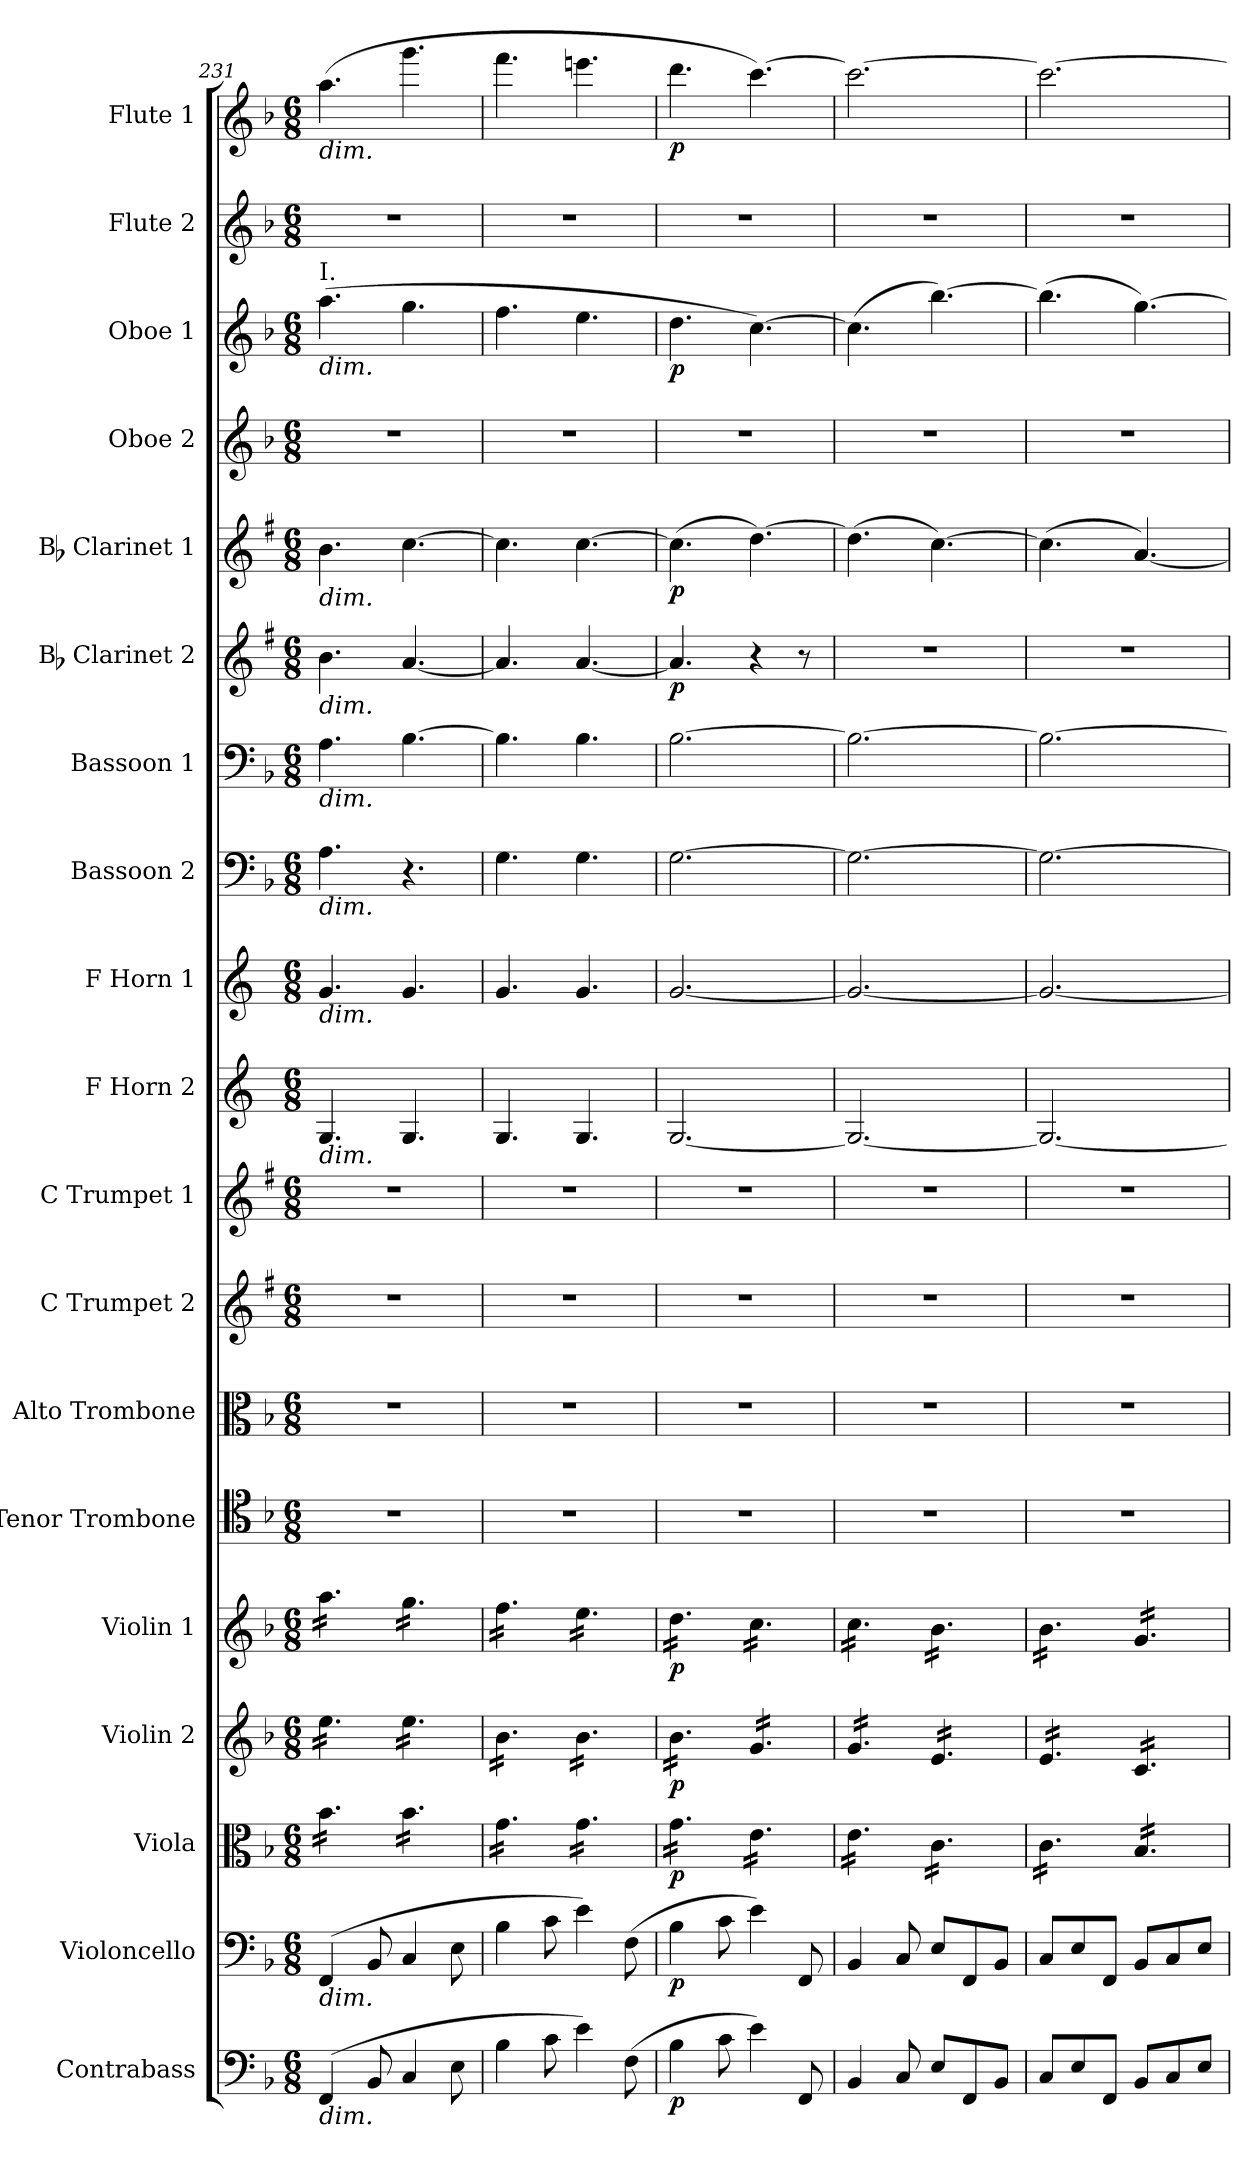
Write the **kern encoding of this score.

**kern	**dynam	**kern	**dynam	**kern	**dynam	**kern	**dynam	**kern	**dynam	**kern	**kern	**kern	**kern	**kern	**dynam	**kern	**dynam	**kern	**dynam	**kern	**dynam	**kern	**dynam	**kern	**dynam	**kern	**kern	**dynam	**kern	**kern	**dynam
*part19	*part19	*part18	*part18	*part17	*part17	*part16	*part16	*part15	*part15	*part14	*part13	*part12	*part11	*part10	*part10	*part9	*part9	*part8	*part8	*part7	*part7	*part6	*part6	*part5	*part5	*part4	*part3	*part3	*part2	*part1	*part1
*staff19	*staff19	*staff18	*staff18	*staff17	*staff17	*staff16	*staff16	*staff15	*staff15	*staff14	*staff13	*staff12	*staff11	*staff10	*staff10	*staff9	*staff9	*staff8	*staff8	*staff7	*staff7	*staff6	*staff6	*staff5	*staff5	*staff4	*staff3	*staff3	*staff2	*staff1	*staff1
*I"Contrabass	*	*I"Violoncello	*	*I"Viola	*	*I"Violin 2	*	*I"Violin 1	*	*I"Tenor Trombone	*I"Alto Trombone	*I"C Trumpet 2	*I"C Trumpet 1	*I"F Horn 2	*	*I"F Horn 1	*	*I"Bassoon 2	*	*I"Bassoon 1	*	*I"Bb Clarinet 2	*	*I"Bb Clarinet 1	*	*I"Oboe 2	*I"Oboe 1	*	*I"Flute 2	*I"Flute 1	*
*I'Cb	*	*I'Vc	*	*I'Vla	*	*I'Vln 2	*	*I'Vln 1	*	*I'T Trb	*I'A Trb	*I'Tpt 2	*I'Tpt 1	*I'Hn 2	*	*I'Hn 1	*	*I'Bsn 2	*	*I'Bsn 1	*	*I'Cl 2	*	*I'Cl 1	*	*I'Ob 2	*I'Ob 1	*	*I'Fl 2	*I'Fl 1	*
!!LO:PB:g=z
*clefF4	*	*clefF4	*	*clefC3	*	*clefG2	*	*clefG2	*	*clefC4	*clefC3	*clefG2	*clefG2	*clefG2	*	*clefG2	*	*clefF4	*	*clefF4	*	*clefG2	*	*clefG2	*	*clefG2	*clefG2	*	*clefG2	*clefG2	*
*ITrd7c12	*	*	*	*	*	*	*	*	*	*	*	*ITrd1c2	*ITrd1c2	*ITrd4c7	*	*ITrd4c7	*	*	*	*	*	*ITrd1c2	*	*ITrd1c2	*	*	*	*	*	*	*
*k[b-]	*	*k[b-]	*	*k[b-]	*	*k[b-]	*	*k[b-]	*	*k[b-]	*k[b-]	*k[b-]	*k[b-]	*k[b-]	*	*k[b-]	*	*k[b-]	*	*k[b-]	*	*k[b-]	*	*k[b-]	*	*k[b-]	*k[b-]	*	*k[b-]	*k[b-]	*
*M6/8	*	*M6/8	*	*M6/8	*	*M6/8	*	*M6/8	*	*M6/8	*M6/8	*M6/8	*M6/8	*M6/8	*	*M6/8	*	*M6/8	*	*M6/8	*	*M6/8	*	*M6/8	*	*M6/8	*M6/8	*	*M6/8	*M6/8	*
=231	=231	=231	=231	=231	=231	=231	=231	=231	=231	=231	=231	=231	=231	=231	=231	=231	=231	=231	=231	=231	=231	=231	=231	=231	=231	=231	=231	=231	=231	=231	=231
!	!	!	!	!	!	!	!	!	!	!	!	!	!	!	!	!	!	!	!	!	!	!	!	!	!	!	!	!	!	!LO:TX:b:i:t=dim.	!
!	!	!	!	!	!	!	!	!	!	!	!	!	!	!	!	!	!	!	!	!	!	!	!	!	!	!	!LO:TX:a:t=I.	!	!	!	!
!	!	!	!	!	!	!	!	!	!	!	!	!	!	!	!	!	!	!	!	!	!	!	!	!	!	!	!LO:TX:b:i:t=dim.	!	!	!	!
!	!	!	!	!	!	!	!	!	!	!	!	!	!	!	!	!	!	!	!	!	!	!	!	!LO:TX:b:i:t=dim.	!	!	!	!	!	!	!
!	!	!	!	!	!	!	!	!	!	!	!	!	!	!	!	!	!	!	!	!	!	!LO:TX:b:i:t=dim.	!	!	!	!	!	!	!	!	!
!	!	!	!	!	!	!	!	!	!	!	!	!	!	!	!	!	!	!	!	!LO:TX:b:i:t=dim.	!	!	!	!	!	!	!	!	!	!	!
!	!	!	!	!	!	!	!	!	!	!	!	!	!	!	!	!	!	!LO:TX:b:i:t=dim.	!	!	!	!	!	!	!	!	!	!	!	!	!
!	!	!	!	!	!	!	!	!	!	!	!	!	!	!	!	!LO:TX:b:i:t=dim.	!	!	!	!	!	!	!	!	!	!	!	!	!	!	!
!	!	!	!	!	!	!	!	!	!	!	!	!	!	!LO:TX:b:i:t=dim.	!	!	!	!	!	!	!	!	!	!	!	!	!	!	!	!	!
!	!	!	!	!	!	!	!	!LO:TX:b:i:t=dim.	!	!	!	!	!	!	!	!	!	!	!	!	!	!	!	!	!	!	!	!	!	!	!
!	!	!	!	!	!	!LO:TX:b:i:t=dim.	!	!	!	!	!	!	!	!	!	!	!	!	!	!	!	!	!	!	!	!	!	!	!	!	!
!	!	!	!	!LO:TX:b:i:t=dim.	!	!	!	!	!	!	!	!	!	!	!	!	!	!	!	!	!	!	!	!	!	!	!	!	!	!	!
!	!	!LO:TX:b:i:t=dim.	!	!	!	!	!	!	!	!	!	!	!	!	!	!	!	!	!	!	!	!	!	!	!	!	!	!	!	!	!
!LO:TX:b:i:t=dim.	!	!	!	!	!	!	!	!	!	!	!	!	!	!	!	!	!	!	!	!	!	!	!	!	!	!	!	!	!	!	!
*	*	*	*	*tremolo	*	*	*	*	*	*	*	*	*	*	*	*	*	*	*	*	*	*	*	*	*	*	*	*	*	*	*
*	*	*	*	*	*	*tremolo	*	*	*	*	*	*	*	*	*	*	*	*	*	*	*	*	*	*	*	*	*	*	*	*	*
*	*	*	*	*	*	*	*	*tremolo	*	*	*	*	*	*	*	*	*	*	*	*	*	*	*	*	*	*	*	*	*	*	*
(4FFF/	.	(4FF/	.	24b-\LL	.	24ee\LL	.	24aa\LL	.	2.r	2.r	2.r	2.r	4.C/	.	4.c/	.	4.A\	.	4.A\	.	4.a\	.	4.a\	.	2.r	(4.aa\	.	2.r	(4.aa\	.
.	.	.	.	24b-\	.	24ee\	.	24aa\	.	.	.	.	.	.	.	.	.	.	.	.	.	.	.	.	.	.	.	.	.	.	.
.	.	.	.	24b-\	.	24ee\	.	24aa\	.	.	.	.	.	.	.	.	.	.	.	.	.	.	.	.	.	.	.	.	.	.	.
.	.	.	.	24b-\	.	24ee\	.	24aa\	.	.	.	.	.	.	.	.	.	.	.	.	.	.	.	.	.	.	.	.	.	.	.
.	.	.	.	24b-\	.	24ee\	.	24aa\	.	.	.	.	.	.	.	.	.	.	.	.	.	.	.	.	.	.	.	.	.	.	.
.	.	.	.	24b-\	.	24ee\	.	24aa\	.	.	.	.	.	.	.	.	.	.	.	.	.	.	.	.	.	.	.	.	.	.	.
8BBB-/	.	8BB-/	.	24b-\	.	24ee\	.	24aa\	.	.	.	.	.	.	.	.	.	.	.	.	.	.	.	.	.	.	.	.	.	.	.
.	.	.	.	24b-\	.	24ee\	.	24aa\	.	.	.	.	.	.	.	.	.	.	.	.	.	.	.	.	.	.	.	.	.	.	.
.	.	.	.	24b-\JJ	.	24ee\JJ	.	24aa\JJ	.	.	.	.	.	.	.	.	.	.	.	.	.	.	.	.	.	.	.	.	.	.	.
4CC/	.	4C/	.	24b-\LL	.	24ee\LL	.	24gg\LL	.	.	.	.	.	4.C/	.	4.c/	.	4.r	.	[4.B-\	.	[4.g/	.	[4.b-\	.	.	4.gg\	.	.	4.ggg\	.
.	.	.	.	24b-\	.	24ee\	.	24gg\	.	.	.	.	.	.	.	.	.	.	.	.	.	.	.	.	.	.	.	.	.	.	.
.	.	.	.	24b-\	.	24ee\	.	24gg\	.	.	.	.	.	.	.	.	.	.	.	.	.	.	.	.	.	.	.	.	.	.	.
.	.	.	.	24b-\	.	24ee\	.	24gg\	.	.	.	.	.	.	.	.	.	.	.	.	.	.	.	.	.	.	.	.	.	.	.
.	.	.	.	24b-\	.	24ee\	.	24gg\	.	.	.	.	.	.	.	.	.	.	.	.	.	.	.	.	.	.	.	.	.	.	.
.	.	.	.	24b-\	.	24ee\	.	24gg\	.	.	.	.	.	.	.	.	.	.	.	.	.	.	.	.	.	.	.	.	.	.	.
8EE\	.	8E\	.	24b-\	.	24ee\	.	24gg\	.	.	.	.	.	.	.	.	.	.	.	.	.	.	.	.	.	.	.	.	.	.	.
.	.	.	.	24b-\	.	24ee\	.	24gg\	.	.	.	.	.	.	.	.	.	.	.	.	.	.	.	.	.	.	.	.	.	.	.
.	.	.	.	24b-\JJ	.	24ee\JJ	.	24gg\JJ	.	.	.	.	.	.	.	.	.	.	.	.	.	.	.	.	.	.	.	.	.	.	.
=232	=232	=232	=232	=232	=232	=232	=232	=232	=232	=232	=232	=232	=232	=232	=232	=232	=232	=232	=232	=232	=232	=232	=232	=232	=232	=232	=232	=232	=232	=232	=232
4BB-\	.	4B-\	.	24g\LL	.	24b-\LL	.	24ff\LL	.	2.r	2.r	2.r	2.r	4.C/	.	4.c/	.	4.G\	.	4.B-\]	.	4.g/]	.	4.b-\]	.	2.r	4.ff\	.	2.r	4.fff\	.
.	.	.	.	24g\	.	24b-\	.	24ff\	.	.	.	.	.	.	.	.	.	.	.	.	.	.	.	.	.	.	.	.	.	.	.
.	.	.	.	24g\	.	24b-\	.	24ff\	.	.	.	.	.	.	.	.	.	.	.	.	.	.	.	.	.	.	.	.	.	.	.
.	.	.	.	24g\	.	24b-\	.	24ff\	.	.	.	.	.	.	.	.	.	.	.	.	.	.	.	.	.	.	.	.	.	.	.
.	.	.	.	24g\	.	24b-\	.	24ff\	.	.	.	.	.	.	.	.	.	.	.	.	.	.	.	.	.	.	.	.	.	.	.
.	.	.	.	24g\	.	24b-\	.	24ff\	.	.	.	.	.	.	.	.	.	.	.	.	.	.	.	.	.	.	.	.	.	.	.
8C\	.	8c\	.	24g\	.	24b-\	.	24ff\	.	.	.	.	.	.	.	.	.	.	.	.	.	.	.	.	.	.	.	.	.	.	.
.	.	.	.	24g\	.	24b-\	.	24ff\	.	.	.	.	.	.	.	.	.	.	.	.	.	.	.	.	.	.	.	.	.	.	.
.	.	.	.	24g\JJ	.	24b-\JJ	.	24ff\JJ	.	.	.	.	.	.	.	.	.	.	.	.	.	.	.	.	.	.	.	.	.	.	.
4E\)	.	4e\)	.	24g\LL	.	24b-\LL	.	24ee\LL	.	.	.	.	.	4.C/	.	4.c/	.	4.G\	.	4.B-\	.	[4.g/	.	[4.b-\	.	.	4.ee\	.	.	4.eeen\	.
.	.	.	.	24g\	.	24b-\	.	24ee\	.	.	.	.	.	.	.	.	.	.	.	.	.	.	.	.	.	.	.	.	.	.	.
.	.	.	.	24g\	.	24b-\	.	24ee\	.	.	.	.	.	.	.	.	.	.	.	.	.	.	.	.	.	.	.	.	.	.	.
.	.	.	.	24g\	.	24b-\	.	24ee\	.	.	.	.	.	.	.	.	.	.	.	.	.	.	.	.	.	.	.	.	.	.	.
.	.	.	.	24g\	.	24b-\	.	24ee\	.	.	.	.	.	.	.	.	.	.	.	.	.	.	.	.	.	.	.	.	.	.	.
.	.	.	.	24g\	.	24b-\	.	24ee\	.	.	.	.	.	.	.	.	.	.	.	.	.	.	.	.	.	.	.	.	.	.	.
(8FF\	.	(8F\	.	24g\	.	24b-\	.	24ee\	.	.	.	.	.	.	.	.	.	.	.	.	.	.	.	.	.	.	.	.	.	.	.
.	.	.	.	24g\	.	24b-\	.	24ee\	.	.	.	.	.	.	.	.	.	.	.	.	.	.	.	.	.	.	.	.	.	.	.
.	.	.	.	24g\JJ	.	24b-\JJ	.	24ee\JJ	.	.	.	.	.	.	.	.	.	.	.	.	.	.	.	.	.	.	.	.	.	.	.
=233	=233	=233	=233	=233	=233	=233	=233	=233	=233	=233	=233	=233	=233	=233	=233	=233	=233	=233	=233	=233	=233	=233	=233	=233	=233	=233	=233	=233	=233	=233	=233
!	!LO:DY:b	!	!LO:DY:b	!	!LO:DY:b	!	!LO:DY:b	!	!LO:DY:b	!	!	!	!	!	!LO:DY:b	!	!	!	!	!	!	!	!	!	!	!	!	!	!	!	!
!	!	!	!	!	!	!	!	!	!	!	!	!	!	!	!LO:DY:n=1:b	!	!	!	!	!	!	!	!	!	!	!	!	!	!	!	!
!	!	!	!	!	!	!	!	!	!	!	!	!	!	!	!LO:DY:n=2:b	!	!LO:DY:b	!	!	!	!	!	!	!	!	!	!	!	!	!	!
!	!	!	!	!	!	!	!	!	!	!	!	!	!	!	!	!	!LO:DY:n=1:b	!	!	!	!	!	!	!	!	!	!	!	!	!	!
!	!	!	!	!	!	!	!	!	!	!	!	!	!	!	!	!	!LO:DY:n=2:b	!	!LO:DY:b	!	!	!	!	!	!	!	!	!	!	!	!
!	!	!	!	!	!	!	!	!	!	!	!	!	!	!	!	!	!	!	!LO:DY:n=1:b	!	!	!	!	!	!	!	!	!	!	!	!
!	!	!	!	!	!	!	!	!	!	!	!	!	!	!	!	!	!	!	!LO:DY:n=2:b	!	!LO:DY:b	!	!	!	!	!	!	!	!	!	!
!	!	!	!	!	!	!	!	!	!	!	!	!	!	!	!	!	!	!	!	!	!LO:DY:n=1:b	!	!	!	!	!	!	!	!	!	!
!	!	!	!	!	!	!	!	!	!	!	!	!	!	!	!	!	!	!	!	!	!LO:DY:n=2:b	!	!LO:DY:b	!	!LO:DY:b	!	!	!LO:DY:b	!	!	!LO:DY:b
4BB-\	p	4B-\	p	24g\LL	p	24b-\LL	p	24dd\LL	p	2.r	2.r	2.r	2.r	[2.C/	p other-dynamics p	[2.c/	p other-dynamics p	[2.G\	p other-dynamics p	[2.B-\	p other-dynamics p	4.g/]	p	(4.b-\]	p	2.r	4.dd\	p	2.r	4.ddd\	p
.	.	.	.	24g\	.	24b-\	.	24dd\	.	.	.	.	.	.	.	.	.	.	.	.	.	.	.	.	.	.	.	.	.	.	.
.	.	.	.	24g\	.	24b-\	.	24dd\	.	.	.	.	.	.	.	.	.	.	.	.	.	.	.	.	.	.	.	.	.	.	.
.	.	.	.	24g\	.	24b-\	.	24dd\	.	.	.	.	.	.	.	.	.	.	.	.	.	.	.	.	.	.	.	.	.	.	.
.	.	.	.	24g\	.	24b-\	.	24dd\	.	.	.	.	.	.	.	.	.	.	.	.	.	.	.	.	.	.	.	.	.	.	.
.	.	.	.	24g\	.	24b-\	.	24dd\	.	.	.	.	.	.	.	.	.	.	.	.	.	.	.	.	.	.	.	.	.	.	.
8C\	.	8c\	.	24g\	.	24b-\	.	24dd\	.	.	.	.	.	.	.	.	.	.	.	.	.	.	.	.	.	.	.	.	.	.	.
.	.	.	.	24g\	.	24b-\	.	24dd\	.	.	.	.	.	.	.	.	.	.	.	.	.	.	.	.	.	.	.	.	.	.	.
.	.	.	.	24g\JJ	.	24b-\JJ	.	24dd\JJ	.	.	.	.	.	.	.	.	.	.	.	.	.	.	.	.	.	.	.	.	.	.	.
!	!	!	!	!	!LO:DY:b	!	!	!	!	!	!	!	!	!	!	!	!	!	!	!	!	!	!	!	!	!	!	!	!	!	!
!	!	!	!	!	!LO:DY:n=1:b	!	!LO:DY:b	!	!	!	!	!	!	!	!	!	!	!	!	!	!	!	!	!	!	!	!	!	!	!	!
!	!	!	!	!	!	!	!LO:DY:n=1:b	!	!LO:DY:b	!	!	!	!	!	!	!	!	!	!	!	!	!	!	!	!	!	!	!	!	!	!
!	!	!	!	!	!	!	!	!	!LO:DY:n=1:b	!	!	!	!	!	!	!	!	!	!	!	!	!	!	!	!LO:DY:b	!	!	!	!	!	!
!	!	!	!	!	!	!	!	!	!	!	!	!	!	!	!	!	!	!	!	!	!	!	!	!	!LO:DY:n=1:b	!	!	!LO:DY:b	!	!	!
!	!	!	!	!	!	!	!	!	!	!	!	!	!	!	!	!	!	!	!	!	!	!	!	!	!	!	!	!LO:DY:n=1:b	!	!	!LO:DY:b
!	!	!	!	!	!	!	!	!	!	!	!	!	!	!	!	!	!	!	!	!	!	!	!	!	!	!	!	!	!	!	!LO:DY:n=1:b
4E\)	.	4e\)	.	24e\LL	other-dynamics p	24g/LL	other-dynamics p	24cc\LL	other-dynamics p	.	.	.	.	.	.	.	.	.	.	.	.	4r	.	[4.cc\)	other-dynamics p	.	[4.cc\)	other-dynamics p	.	[4.ccc\)	other-dynamics p
.	.	.	.	24e\	.	24g/	.	24cc\	.	.	.	.	.	.	.	.	.	.	.	.	.	.	.	.	.	.	.	.	.	.	.
.	.	.	.	24e\	.	24g/	.	24cc\	.	.	.	.	.	.	.	.	.	.	.	.	.	.	.	.	.	.	.	.	.	.	.
.	.	.	.	24e\	.	24g/	.	24cc\	.	.	.	.	.	.	.	.	.	.	.	.	.	.	.	.	.	.	.	.	.	.	.
.	.	.	.	24e\	.	24g/	.	24cc\	.	.	.	.	.	.	.	.	.	.	.	.	.	.	.	.	.	.	.	.	.	.	.
.	.	.	.	24e\	.	24g/	.	24cc\	.	.	.	.	.	.	.	.	.	.	.	.	.	.	.	.	.	.	.	.	.	.	.
8FFF/	.	8FF/	.	24e\	.	24g/	.	24cc\	.	.	.	.	.	.	.	.	.	.	.	.	.	8r	.	.	.	.	.	.	.	.	.
.	.	.	.	24e\	.	24g/	.	24cc\	.	.	.	.	.	.	.	.	.	.	.	.	.	.	.	.	.	.	.	.	.	.	.
.	.	.	.	24e\JJ	.	24g/JJ	.	24cc\JJ	.	.	.	.	.	.	.	.	.	.	.	.	.	.	.	.	.	.	.	.	.	.	.
=234	=234	=234	=234	=234	=234	=234	=234	=234	=234	=234	=234	=234	=234	=234	=234	=234	=234	=234	=234	=234	=234	=234	=234	=234	=234	=234	=234	=234	=234	=234	=234
4BBB-/	.	4BB-/	.	24e\LL	.	24g/LL	.	24cc\LL	.	2.r	2.r	2.r	2.r	2.C/_	.	2.c/_	.	2.G\_	.	2.B-\_	.	2.r	.	(4.cc\]	.	2.r	(4.cc\]	.	2.r	2.ccc\_	.
.	.	.	.	24e\	.	24g/	.	24cc\	.	.	.	.	.	.	.	.	.	.	.	.	.	.	.	.	.	.	.	.	.	.	.
.	.	.	.	24e\	.	24g/	.	24cc\	.	.	.	.	.	.	.	.	.	.	.	.	.	.	.	.	.	.	.	.	.	.	.
.	.	.	.	24e\	.	24g/	.	24cc\	.	.	.	.	.	.	.	.	.	.	.	.	.	.	.	.	.	.	.	.	.	.	.
.	.	.	.	24e\	.	24g/	.	24cc\	.	.	.	.	.	.	.	.	.	.	.	.	.	.	.	.	.	.	.	.	.	.	.
.	.	.	.	24e\	.	24g/	.	24cc\	.	.	.	.	.	.	.	.	.	.	.	.	.	.	.	.	.	.	.	.	.	.	.
8CC/	.	8C/	.	24e\	.	24g/	.	24cc\	.	.	.	.	.	.	.	.	.	.	.	.	.	.	.	.	.	.	.	.	.	.	.
.	.	.	.	24e\	.	24g/	.	24cc\	.	.	.	.	.	.	.	.	.	.	.	.	.	.	.	.	.	.	.	.	.	.	.
.	.	.	.	24e\JJ	.	24g/JJ	.	24cc\JJ	.	.	.	.	.	.	.	.	.	.	.	.	.	.	.	.	.	.	.	.	.	.	.
8EE/L	.	8E/L	.	24c\LL	.	24e/LL	.	24b-\LL	.	.	.	.	.	.	.	.	.	.	.	.	.	.	.	[4.b-\)	.	.	[4.bb-\)	.	.	.	.
.	.	.	.	24c\	.	24e/	.	24b-\	.	.	.	.	.	.	.	.	.	.	.	.	.	.	.	.	.	.	.	.	.	.	.
.	.	.	.	24c\	.	24e/	.	24b-\	.	.	.	.	.	.	.	.	.	.	.	.	.	.	.	.	.	.	.	.	.	.	.
8FFF/	.	8FF/	.	24c\	.	24e/	.	24b-\	.	.	.	.	.	.	.	.	.	.	.	.	.	.	.	.	.	.	.	.	.	.	.
.	.	.	.	24c\	.	24e/	.	24b-\	.	.	.	.	.	.	.	.	.	.	.	.	.	.	.	.	.	.	.	.	.	.	.
.	.	.	.	24c\	.	24e/	.	24b-\	.	.	.	.	.	.	.	.	.	.	.	.	.	.	.	.	.	.	.	.	.	.	.
8BBB-/J	.	8BB-/J	.	24c\	.	24e/	.	24b-\	.	.	.	.	.	.	.	.	.	.	.	.	.	.	.	.	.	.	.	.	.	.	.
.	.	.	.	24c\	.	24e/	.	24b-\	.	.	.	.	.	.	.	.	.	.	.	.	.	.	.	.	.	.	.	.	.	.	.
.	.	.	.	24c\JJ	.	24e/JJ	.	24b-\JJ	.	.	.	.	.	.	.	.	.	.	.	.	.	.	.	.	.	.	.	.	.	.	.
=235	=235	=235	=235	=235	=235	=235	=235	=235	=235	=235	=235	=235	=235	=235	=235	=235	=235	=235	=235	=235	=235	=235	=235	=235	=235	=235	=235	=235	=235	=235	=235
8CC/L	.	8C/L	.	24c\LL	.	24e/LL	.	24b-\LL	.	2.r	2.r	2.r	2.r	2.C/_	.	2.c/_	.	2.G\_	.	2.B-\_	.	2.r	.	(4.b-\]	.	2.r	(4.bb-\]	.	2.r	2.ccc\_	.
.	.	.	.	24c\	.	24e/	.	24b-\	.	.	.	.	.	.	.	.	.	.	.	.	.	.	.	.	.	.	.	.	.	.	.
.	.	.	.	24c\	.	24e/	.	24b-\	.	.	.	.	.	.	.	.	.	.	.	.	.	.	.	.	.	.	.	.	.	.	.
8EE/	.	8E/	.	24c\	.	24e/	.	24b-\	.	.	.	.	.	.	.	.	.	.	.	.	.	.	.	.	.	.	.	.	.	.	.
.	.	.	.	24c\	.	24e/	.	24b-\	.	.	.	.	.	.	.	.	.	.	.	.	.	.	.	.	.	.	.	.	.	.	.
.	.	.	.	24c\	.	24e/	.	24b-\	.	.	.	.	.	.	.	.	.	.	.	.	.	.	.	.	.	.	.	.	.	.	.
8FFF/J	.	8FF/J	.	24c\	.	24e/	.	24b-\	.	.	.	.	.	.	.	.	.	.	.	.	.	.	.	.	.	.	.	.	.	.	.
.	.	.	.	24c\	.	24e/	.	24b-\	.	.	.	.	.	.	.	.	.	.	.	.	.	.	.	.	.	.	.	.	.	.	.
.	.	.	.	24c\JJ	.	24e/JJ	.	24b-\JJ	.	.	.	.	.	.	.	.	.	.	.	.	.	.	.	.	.	.	.	.	.	.	.
8BBB-/L	.	8BB-/L	.	24B-/LL	.	24c/LL	.	24g/LL	.	.	.	.	.	.	.	.	.	.	.	.	.	.	.	[4.g/)	.	.	[4.gg\)	.	.	.	.
.	.	.	.	24B-/	.	24c/	.	24g/	.	.	.	.	.	.	.	.	.	.	.	.	.	.	.	.	.	.	.	.	.	.	.
.	.	.	.	24B-/	.	24c/	.	24g/	.	.	.	.	.	.	.	.	.	.	.	.	.	.	.	.	.	.	.	.	.	.	.
8CC/	.	8C/	.	24B-/	.	24c/	.	24g/	.	.	.	.	.	.	.	.	.	.	.	.	.	.	.	.	.	.	.	.	.	.	.
.	.	.	.	24B-/	.	24c/	.	24g/	.	.	.	.	.	.	.	.	.	.	.	.	.	.	.	.	.	.	.	.	.	.	.
.	.	.	.	24B-/	.	24c/	.	24g/	.	.	.	.	.	.	.	.	.	.	.	.	.	.	.	.	.	.	.	.	.	.	.
8EE/J	.	8E/J	.	24B-/	.	24c/	.	24g/	.	.	.	.	.	.	.	.	.	.	.	.	.	.	.	.	.	.	.	.	.	.	.
.	.	.	.	24B-/	.	24c/	.	24g/	.	.	.	.	.	.	.	.	.	.	.	.	.	.	.	.	.	.	.	.	.	.	.
.	.	.	.	24B-/JJ	.	24c/JJ	.	24g/JJ	.	.	.	.	.	.	.	.	.	.	.	.	.	.	.	.	.	.	.	.	.	.	.
*	*	*	*	*	*	*	*	*Xtremolo	*	*	*	*	*	*	*	*	*	*	*	*	*	*	*	*	*	*	*	*	*	*	*
*	*	*	*	*	*	*Xtremolo	*	*	*	*	*	*	*	*	*	*	*	*	*	*	*	*	*	*	*	*	*	*	*	*	*
*	*	*	*	*Xtremolo	*	*	*	*	*	*	*	*	*	*	*	*	*	*	*	*	*	*	*	*	*	*	*	*	*	*	*
=	=	=	=	=	=	=	=	=	=	=	=	=	=	=	=	=	=	=	=	=	=	=	=	=	=	=	=	=	=	=	=
*-	*-	*-	*-	*-	*-	*-	*-	*-	*-	*-	*-	*-	*-	*-	*-	*-	*-	*-	*-	*-	*-	*-	*-	*-	*-	*-	*-	*-	*-	*-	*-
